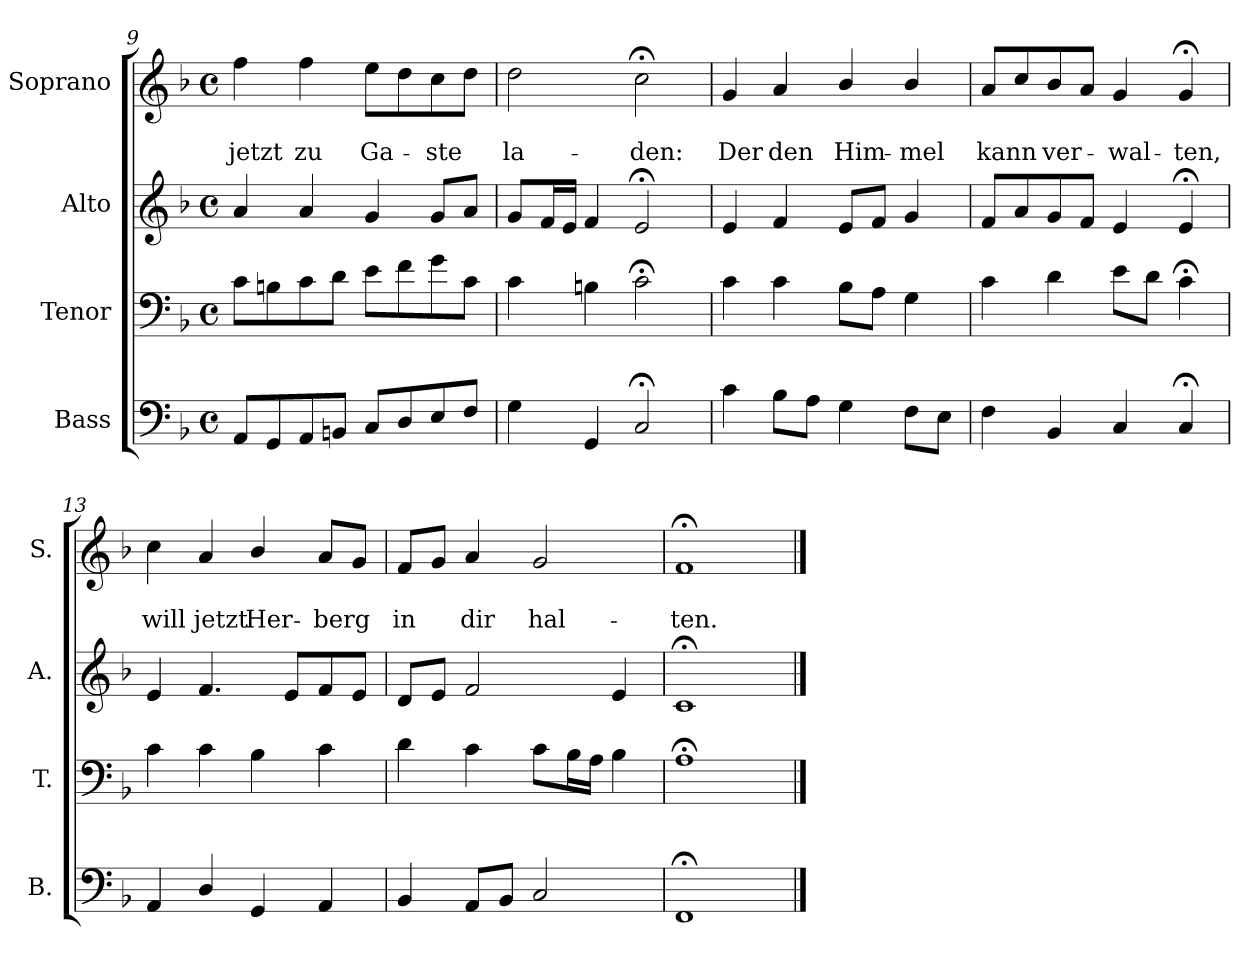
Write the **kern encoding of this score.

**kern	**kern	**kern	**kern	**text	**text
*part4	*part3	*part2	*part1	*part1	*part1
*staff4	*staff3	*staff2	*staff1	*staff1	*staff1
*I"Bass	*I"Tenor	*I"Alto	*I"Soprano	*	*
*I'B.	*I'T.	*I'A.	*I'S.	*	*
*clefF4	*clefF4	*clefG2	*clefG2	*	*
*k[b-]	*k[b-]	*k[b-]	*k[b-]	*	*
*F:	*F:	*F:	*F:	*	*
*M4/4	*M4/4	*M4/4	*M4/4	*	*
*met(c)	*met(c)	*met(c)	*met(c)	*	*
=9	=9	=9	=9	=9	=9
8AA/L	8c\L	4a/	4ff\	.	jetzt
8GG/	8Bn\	.	.	.	.
8AA/	8c\	4a/	4ff\	.	zu
8BBn/J	8d\J	.	.	.	.
8C/L	8e\L	4g/	8ee\L	.	Ga-
8D/	8f\	.	8dd\	.	.
8E/	8g\	8g/L	8cc\	.	-ste
8F/J	8c\J	8a/J	8dd\J	.	.
=10	=10	=10	=10	=10	=10
4G\	4c\	8g/L	2dd\	.	la-
.	.	16f/L	.	.	.
.	.	16e/JJ	.	.	.
4GG/	4Bn\	4f/	.	.	.
2C;</	2c;<\	2e;</	2cc;<\	.	-den:
!!LO:PB:g=z
=11	=11	=11	=11	=11	=11
4c\	4c\	4e/	4g/	.	Der
8B-\L	4c\	4f/	4a/	.	den
8A\J	.	.	.	.	.
4G\	8B-\L	8e/L	4b-/	.	Him-
.	8A\J	8f/J	.	.	.
8F\L	4G\	4g/	4b-/	.	-mel
8E\J	.	.	.	.	.
=12	=12	=12	=12	=12	=12
4F\	4c\	8f/L	8a/L	.	kann
.	.	8a/	8cc/	.	.
4BB-/	4d\	8g/	8b-/	.	ver-
.	.	8f/J	8a/J	.	.
4C/	8e\L	4e/	4g/	.	-wal-
.	8d\J	.	.	.	.
4C;</	4c;<\	4e;</	4g;</	.	-ten,
=13	=13	=13	=13	=13	=13
4AA/	4c\	4e/	4cc\	.	will
4D/	4c\	4.f/	4a/	.	jetzt
4GG/	4B-\	.	4b-/	.	Her-
.	.	8e/L	.	.	.
4AA/	4c\	8f/	8a/L	.	-berg
.	.	8e/J	8g/J	.	.
=14	=14	=14	=14	=14	=14
4BB-/	4d\	8d/L	8f/L	.	in
.	.	8e/J	8g/J	.	.
8AA/L	4c\	2f/	4a/	.	dir
8BB-/J	.	.	.	.	.
2C/	8c\L	.	2g/	.	hal-
.	16B-\L	.	.	.	.
.	16A\JJ	.	.	.	.
.	4B-\	4e/	.	.	.
=15	=15	=15	=15	=15	=15
1FF;<	1A;<	1c;<	1f;<	.	-ten.
==	==	==	==	==	==
*-	*-	*-	*-	*-	*-
